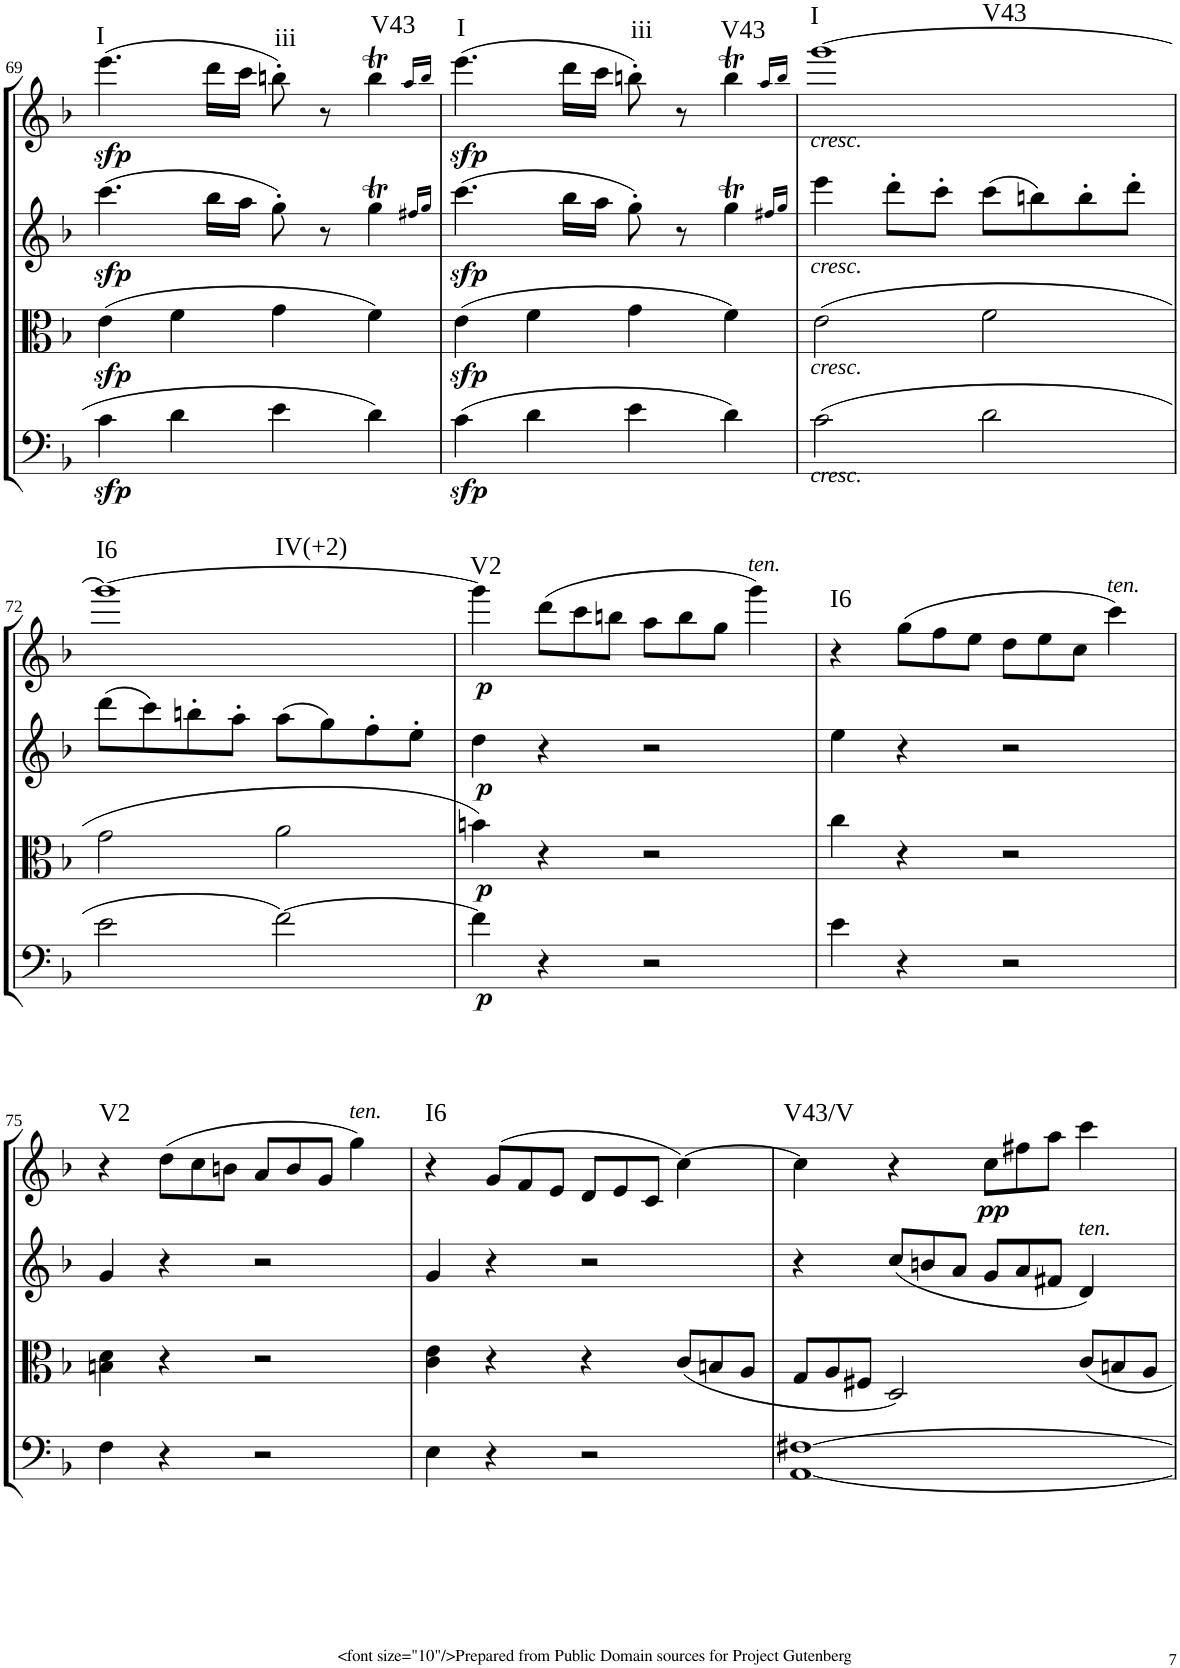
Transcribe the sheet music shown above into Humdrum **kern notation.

**kern	**dynam	**kern	**dynam	**kern	**dynam	**kern	**dynam	**harte
*part4	*part4	*part3	*part3	*part2	*part2	*part1	*part1	*part1
*staff4	*staff4	*staff3	*staff3	*staff2	*staff2	*staff1	*staff1	*
*I"Cello	*	*I"Viola	*	*I"2nd Violin	*	*I"1st Violin	*	*
*	*	*I'Vla	*	*I'Vln	*	*I'Vln	*	*
!!LO:PB:g=z
*clefF4	*	*clefC3	*	*clefG2	*	*clefG2	*	*
*k[b-]	*	*k[b-]	*	*k[b-]	*	*k[b-]	*	*
*M4/4	*	*M4/4	*	*M4/4	*	*M4/4	*	*
*met(c)	*	*met(c)	*	*met(c)	*	*met(c)	*	*
=69	=69	=69	=69	=69	=69	=69	=69	=69
!	!LO:DY:b	!	!LO:DY:b	!	!LO:DY:b	!	!LO:DY:b	!LO:H:kt=I
4c\	sfp	(4e\	sfp	(4.ccc\	sfp	(4.eee\	sfp	N
4d\	.	4f\	.	.	.	.	.	.
.	.	.	.	16bb-\LL	.	16ddd\LL	.	.
.	.	.	.	16aa\JJ	.	16ccc\JJ	.	.
!	!	!	!	!	!	!	!	!LO:H:kt=iii
4e\	.	4g\	.	8gg'\)	.	8bbn'\)	.	N
.	.	.	.	8r	.	8r	.	.
!	!	!	!	!	!	!	!	!LO:H:kt=V43
4d\	.	4f\)	.	4ggT\	.	4bbt\	.	N
.	.	.	.	16qff#X/LL	.	16qaa/LL	.	.
.	.	.	.	16qgg/JJ	.	16qbb/JJ	.	.
=70	=70	=70	=70	=70	=70	=70	=70	=70
!	!LO:DY:b	!	!LO:DY:b	!	!LO:DY:b	!	!LO:DY:b	!LO:H:kt=I
(4c\	sfp	(4e\	sfp	(4.ccc\	sfp	(4.eee\	sfp	N
4d\	.	4f\	.	.	.	.	.	.
.	.	.	.	16bb-\LL	.	16ddd\LL	.	.
.	.	.	.	16aa\JJ	.	16ccc\JJ	.	.
!	!	!	!	!	!	!	!	!LO:H:kt=iii
4e\	.	4g\	.	8gg'\)	.	8bbn'\)	.	N
.	.	.	.	8r	.	8r	.	.
!	!	!	!	!	!	!	!	!LO:H:kt=V43
4d\)	.	4f\)	.	4ggT\	.	4bbt\	.	N
.	.	.	.	16qff#X/LL	.	16qaa/LL	.	.
.	.	.	.	16qgg/JJ	.	16qbb/JJ	.	.
=71	=71	=71	=71	=71	=71	=71	=71	=71
!	!	!	!	!	!	!LO:TX:a:i:t=cresc.	!	!
!	!	!	!	!LO:TX:b:i:t=cresc.	!	!	!	!
!	!	!LO:TX:b:i:t=cresc.	!	!	!	!	!	!
!LO:TX:a:i:t=cresc.	!	!	!	!	!	!	!	!LO:H:n=1:kt=I
!	!	!	!	!	!	!	!	!LO:H:n=2:kt=V43
(2c\	.	(2e\	.	4eee\	.	[1ggg	.	N N
.	.	.	.	8ddd'\L	.	.	.	.
.	.	.	.	8ccc'\J	.	.	.	.
2d\	.	2f\	.	(8ccc\L	.	.	.	.
.	.	.	.	8bbn\)	.	.	.	.
.	.	.	.	8bb'\	.	.	.	.
.	.	.	.	8ddd'\J	.	.	.	.
!!LO:LB:g=z
=72	=72	=72	=72	=72	=72	=72	=72	=72
!	!	!	!	!	!	!	!	!LO:H:n=1:kt=I6
!	!	!	!	!	!	!	!	!LO:H:n=2:kt=IV(+2)
2e\	.	2g\	.	(8ddd\L	.	1ggg_	.	N N
.	.	.	.	8ccc\)	.	.	.	.
.	.	.	.	8bbn'\	.	.	.	.
.	.	.	.	8aa'\J	.	.	.	.
[2f\)	.	2a\	.	(8aa\L	.	.	.	.
.	.	.	.	8gg\)	.	.	.	.
.	.	.	.	8ff'\	.	.	.	.
.	.	.	.	8ee'\J	.	.	.	.
=73	=73	=73	=73	=73	=73	=73	=73	=73
!	!LO:DY:b	!	!LO:DY:b	!	!LO:DY:b	!	!LO:DY:b	!LO:H:kt=V2
4f\]	p	4bn\)	p	4dd\	p	4ggg\]	p	N
*	*	*	*	*	*	*Xtuplet	*	*
4r	.	4r	.	4r	.	(12ddd\L	.	.
.	.	.	.	.	.	12ccc\	.	.
.	.	.	.	.	.	12bbn\J	.	.
2r	.	2r	.	2r	.	12aa\L	.	.
.	.	.	.	.	.	12bb\	.	.
.	.	.	.	.	.	12gg\J	.	.
!	!	!	!	!	!	!LO:TX:a:i:t=ten.	!	!
.	.	.	.	.	.	4ggg\)	.	.
=74	=74	=74	=74	=74	=74	=74	=74	=74
!	!	!	!	!	!	!	!	!LO:H:kt=I6
4e\	.	4cc\	.	4ee\	.	4r	.	N
4r	.	4r	.	4r	.	(12gg\L	.	.
.	.	.	.	.	.	12ff\	.	.
.	.	.	.	.	.	12ee\J	.	.
2r	.	2r	.	2r	.	12dd\L	.	.
.	.	.	.	.	.	12ee\	.	.
.	.	.	.	.	.	12cc\J	.	.
!	!	!	!	!	!	!LO:TX:a:i:t=ten.	!	!
.	.	.	.	.	.	4ccc\)	.	.
!!LO:LB:g=z
=75	=75	=75	=75	=75	=75	=75	=75	=75
!	!	!	!	!	!	!	!	!LO:H:kt=V2
4F\	.	4Bn\ 4d\	.	4g/	.	4r	.	N
4r	.	4r	.	4r	.	(12dd\L	.	.
.	.	.	.	.	.	12cc\	.	.
.	.	.	.	.	.	12bn\J	.	.
2r	.	2r	.	2r	.	12a/L	.	.
.	.	.	.	.	.	12b/	.	.
.	.	.	.	.	.	12g/J	.	.
!	!	!	!	!	!	!LO:TX:a:i:t=ten.	!	!
.	.	.	.	.	.	4gg\)	.	.
=76	=76	=76	=76	=76	=76	=76	=76	=76
!	!	!	!	!	!	!	!	!LO:H:kt=I6
4E\	.	4c\ 4e\	.	4g/	.	4r	.	N
4r	.	4r	.	4r	.	(12g/L	.	.
.	.	.	.	.	.	12f/	.	.
.	.	.	.	.	.	12e/J	.	.
2r	.	4r	.	2r	.	12d/L	.	.
.	.	.	.	.	.	12e/	.	.
.	.	.	.	.	.	12c/J	.	.
*	*	*Xtuplet	*	*	*	*	*	*
.	.	(12c/L	.	.	.	[4cc\)	.	.
.	.	12Bn/	.	.	.	.	.	.
.	.	12A/J	.	.	.	.	.	.
=77	=77	=77	=77	=77	=77	=77	=77	=77
!	!	!	!	!	!	!	!	!LO:H:kt=V43/V
[1AA [1F#X	.	12G/L	.	4r	.	4cc\]	.	N
.	.	12A/	.	.	.	.	.	.
.	.	12F#X/J	.	.	.	.	.	.
*	*	*	*	*Xtuplet	*	*	*	*
.	.	2D/)	.	(12cc/L	.	4r	.	.
.	.	.	.	12bn/	.	.	.	.
.	.	.	.	12a/J	.	.	.	.
!	!	!	!	!	!	!	!LO:DY:b	!
.	.	.	.	12g/L	.	12cc\L	pp	.
.	.	.	.	12a/	.	12ff#X\	.	.
.	.	.	.	12f#X/J	.	12aa\J	.	.
!	!	!	!	!LO:TX:a:i:t=ten.	!	!	!	!
.	.	12c/L	.	4d/)	.	4ccc\	.	.
.	.	12Bn/	.	.	.	.	.	.
.	.	12A/J	.	.	.	.	.	.
=	=	=	=	=	=	=	=	=
*-	*-	*-	*-	*-	*-	*-	*-	*-
